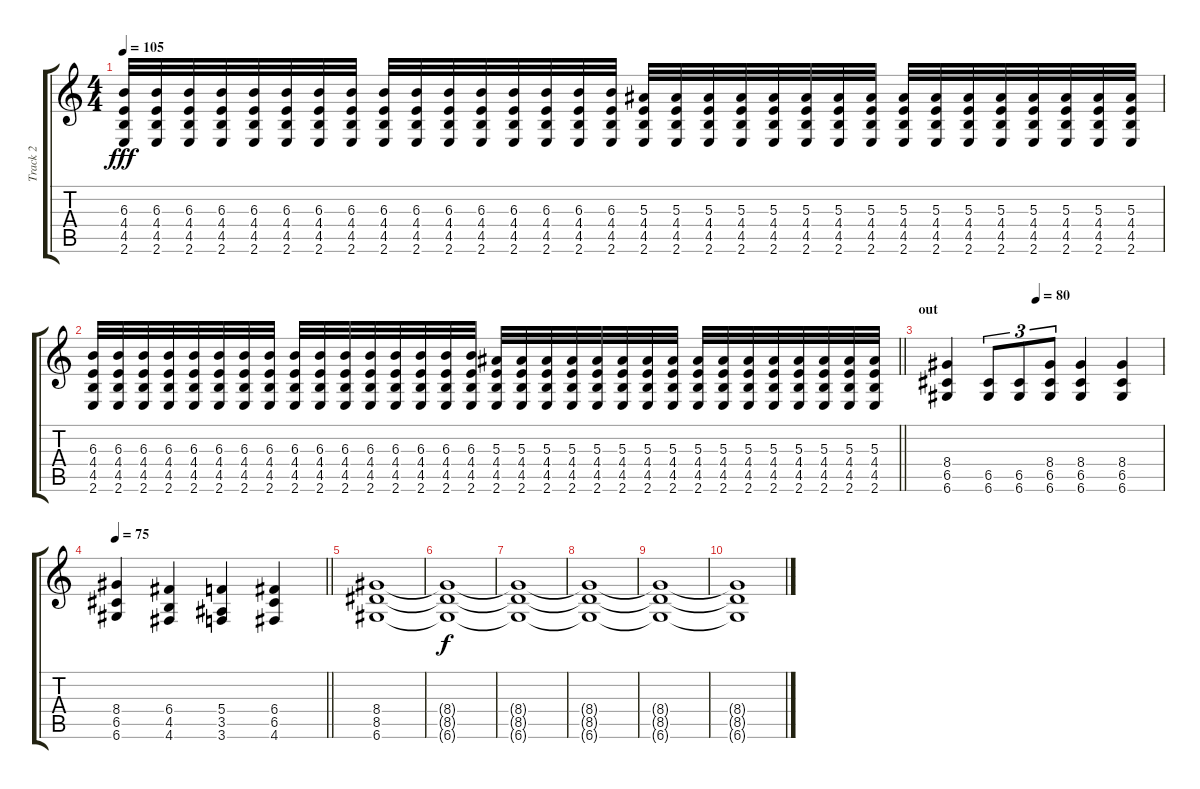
\track ("Track 2" "Track 2") {instrument distortionguitar}
\staff {score tabs}
\tuning (D4 A3 F3 C3 G2 D2) {hide}
\ts (4 4)
\tempo 105
\clef g2
\ks c
(6.3 4.4 4.5 2.6).32{dy fff} (6.3 4.4 4.5 2.6).32 (6.3 4.4 4.5 2.6).32 (6.3 4.4 4.5 2.6).32 (6.3 4.4 4.5 2.6).32 (6.3 4.4 4.5 2.6).32 (6.3 4.4 4.5 2.6).32 (6.3 4.4 4.5 2.6).32 (6.3 4.4 4.5 2.6).32 (6.3 4.4 4.5 2.6).32 (6.3 4.4 4.5 2.6).32 (6.3 4.4 4.5 2.6).32 (6.3 4.4 4.5 2.6).32 (6.3 4.4 4.5 2.6).32 (6.3 4.4 4.5 2.6).32 (6.3 4.4 4.5 2.6).32 (5.3 4.4 4.5 2.6).32 (5.3 4.4 4.5 2.6).32 (5.3 4.4 4.5 2.6).32 (5.3 4.4 4.5 2.6).32 (5.3 4.4 4.5 2.6).32 (5.3 4.4 4.5 2.6).32 (5.3 4.4 4.5 2.6).32 (5.3 4.4 4.5 2.6).32 (5.3 4.4 4.5 2.6).32 (5.3 4.4 4.5 2.6).32 (5.3 4.4 4.5 2.6).32 (5.3 4.4 4.5 2.6).32 (5.3 4.4 4.5 2.6).32 (5.3 4.4 4.5 2.6).32 (5.3 4.4 4.5 2.6).32 (5.3 4.4 4.5 2.6).32 |
\barLineRight lightlight
(6.3 4.4 4.5 2.6).32 (6.3 4.4 4.5 2.6).32 (6.3 4.4 4.5 2.6).32 (6.3 4.4 4.5 2.6).32 (6.3 4.4 4.5 2.6).32 (6.3 4.4 4.5 2.6).32 (6.3 4.4 4.5 2.6).32 (6.3 4.4 4.5 2.6).32 (6.3 4.4 4.5 2.6).32 (6.3 4.4 4.5 2.6).32 (6.3 4.4 4.5 2.6).32 (6.3 4.4 4.5 2.6).32 (6.3 4.4 4.5 2.6).32 (6.3 4.4 4.5 2.6).32 (6.3 4.4 4.5 2.6).32 (6.3 4.4 4.5 2.6).32 (5.3 4.4 4.5 2.6).32 (5.3 4.4 4.5 2.6).32 (5.3 4.4 4.5 2.6).32 (5.3 4.4 4.5 2.6).32 (5.3 4.4 4.5 2.6).32 (5.3 4.4 4.5 2.6).32 (5.3 4.4 4.5 2.6).32 (5.3 4.4 4.5 2.6).32 (5.3 4.4 4.5 2.6).32 (5.3 4.4 4.5 2.6).32 (5.3 4.4 4.5 2.6).32 (5.3 4.4 4.5 2.6).32 (5.3 4.4 4.5 2.6).32 (5.3 4.4 4.5 2.6).32 (5.3 4.4 4.5 2.6).32 (5.3 4.4 4.5 2.6).32 |
\section ("" "out")
\tempo (80 0.4166666666666667)
(8.4 6.5 6.6).4 (6.5 6.6).8{tu (3 2)} (6.5 6.6).8{tu (3 2)} (8.4 6.5 6.6).8{tu (3 2)} (8.4 6.5 6.6).4 (8.4 6.5 6.6).4 |
\tempo 75
\barLineRight lightlight
(8.4 6.5 6.6).4 (6.4 4.5 4.6).4 (5.4 3.5 3.6).4 (6.4 6.5 4.6).4 |
(8.4 8.5 6.6).1 |
(8.4{t} 8.5{t} 6.6{t}).1{dy f volume 0} |
(8.4{t} 8.5{t} 6.6{t}).1 |
(8.4{t} 8.5{t} 6.6{t}).1 |
(8.4{t} 8.5{t} 6.6{t}).1 |
(8.4{t} 8.5{t} 6.6{t}).1
